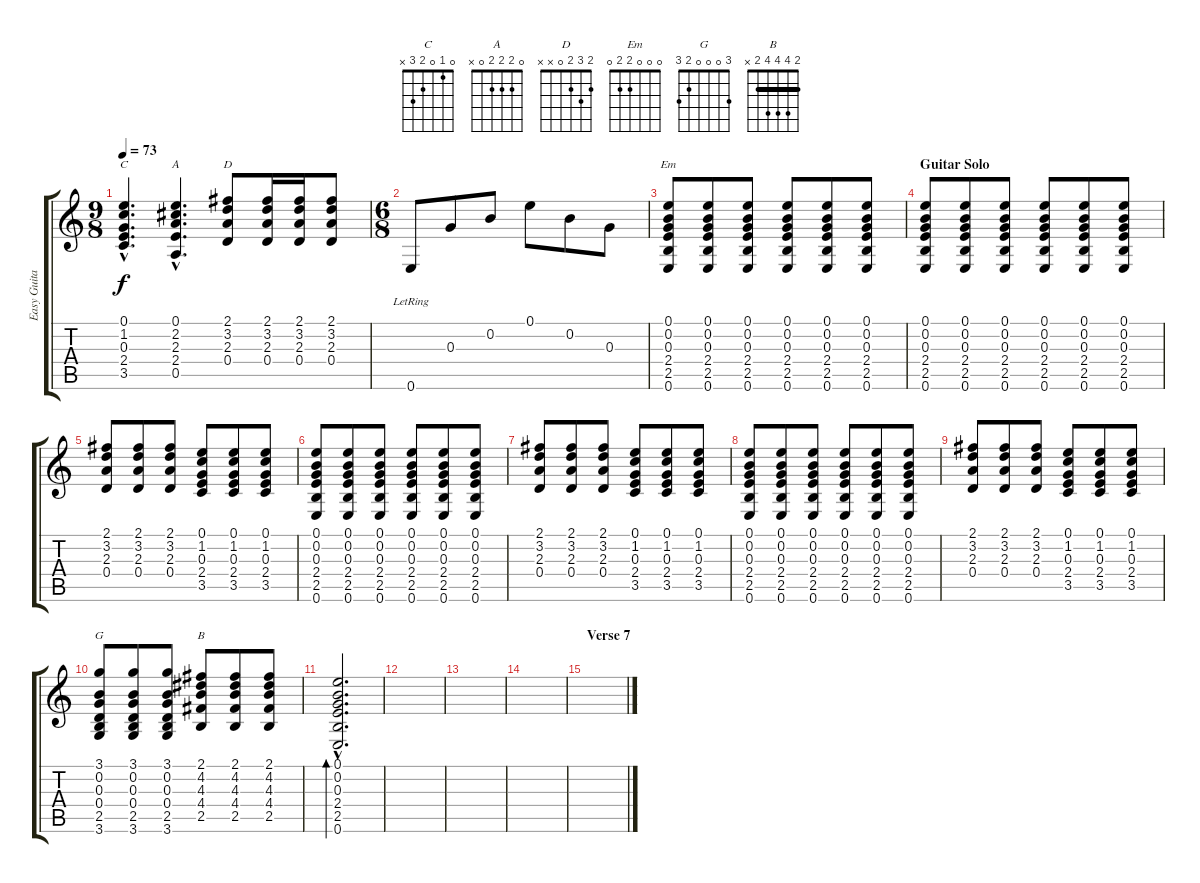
\track ("Easy Guitar (not in real song)" "Easy Guita") {instrument acousticguitarsteel}
\staff {score tabs}
\tuning (E4 B3 G3 D3 A2 E2) {hide}
\chord ("C" 0 1 0 2 3 x)
\chord ("A" 0 2 2 2 0 x)
\chord ("D" 2 3 2 0 x x)
\chord ("Em" 0 0 0 2 2 0)
\chord ("G" 3 0 0 0 2 3)
\chord ("B" 2 4 4 4 2 x) {barre 2}
\ts (9 8)
\tempo 73
\clef g2
\ks c
(0.1{hac} 1.2{hac} 0.3{hac} 2.4{hac} 3.5{hac}).4{d ch "C" dy f} (0.1{hac} 2.2{hac} 2.3{hac} 2.4{hac} 0.5{hac}).4{d ch "A"} (2.1 3.2 2.3 0.4).8{ch "D"} (2.1 3.2 2.3 0.4).16 (2.1 3.2 2.3 0.4).16 (2.1 3.2 2.3 0.4).8 |
\ts (6 8)
0.6{lr}.8 0.3.8 0.2.8 0.1.8 0.2.8 0.3.8 |
(0.1 0.2 0.3 2.4 2.5 0.6).8{ch "Em"} (0.1 0.2 0.3 2.4 2.5 0.6).8 (0.1 0.2 0.3 2.4 2.5 0.6).8 (0.1 0.2 0.3 2.4 2.5 0.6).8 (0.1 0.2 0.3 2.4 2.5 0.6).8 (0.1 0.2 0.3 2.4 2.5 0.6).8 |
\section ("" "Guitar Solo")
(0.1 0.2 0.3 2.4 2.5 0.6).8 (0.1 0.2 0.3 2.4 2.5 0.6).8 (0.1 0.2 0.3 2.4 2.5 0.6).8 (0.1 0.2 0.3 2.4 2.5 0.6).8 (0.1 0.2 0.3 2.4 2.5 0.6).8 (0.1 0.2 0.3 2.4 2.5 0.6).8 |
(2.1 3.2 2.3 0.4).8 (2.1 3.2 2.3 0.4).8 (2.1 3.2 2.3 0.4).8 (0.1 1.2 0.3 2.4 3.5).8 (0.1 1.2 0.3 2.4 3.5).8 (0.1 1.2 0.3 2.4 3.5).8 |
(0.1 0.2 0.3 2.4 2.5 0.6).8 (0.1 0.2 0.3 2.4 2.5 0.6).8 (0.1 0.2 0.3 2.4 2.5 0.6).8 (0.1 0.2 0.3 2.4 2.5 0.6).8 (0.1 0.2 0.3 2.4 2.5 0.6).8 (0.1 0.2 0.3 2.4 2.5 0.6).8 |
(2.1 3.2 2.3 0.4).8 (2.1 3.2 2.3 0.4).8 (2.1 3.2 2.3 0.4).8 (0.1 1.2 0.3 2.4 3.5).8 (0.1 1.2 0.3 2.4 3.5).8 (0.1 1.2 0.3 2.4 3.5).8 |
(0.1 0.2 0.3 2.4 2.5 0.6).8 (0.1 0.2 0.3 2.4 2.5 0.6).8 (0.1 0.2 0.3 2.4 2.5 0.6).8 (0.1 0.2 0.3 2.4 2.5 0.6).8 (0.1 0.2 0.3 2.4 2.5 0.6).8 (0.1 0.2 0.3 2.4 2.5 0.6).8 |
(2.1 3.2 2.3 0.4).8 (2.1 3.2 2.3 0.4).8 (2.1 3.2 2.3 0.4).8 (0.1 1.2 0.3 2.4 3.5).8 (0.1 1.2 0.3 2.4 3.5).8 (0.1 1.2 0.3 2.4 3.5).8 |
(3.1 0.2 0.3 0.4 2.5 3.6).8{ch "G"} (3.1 0.2 0.3 0.4 2.5 3.6).8 (3.1 0.2 0.3 0.4 2.5 3.6).8 (2.1 4.2 4.3 4.4 2.5).8{ch "B"} (2.1 4.2 4.3 4.4 2.5).8 (2.1 4.2 4.3 4.4 2.5).8 |
(0.1{hac} 0.2{hac} 0.3{hac} 2.4{hac} 2.5{hac} 0.6{hac}).2{d bd 120} |
|
|
|
\section ("" "Verse 7")
